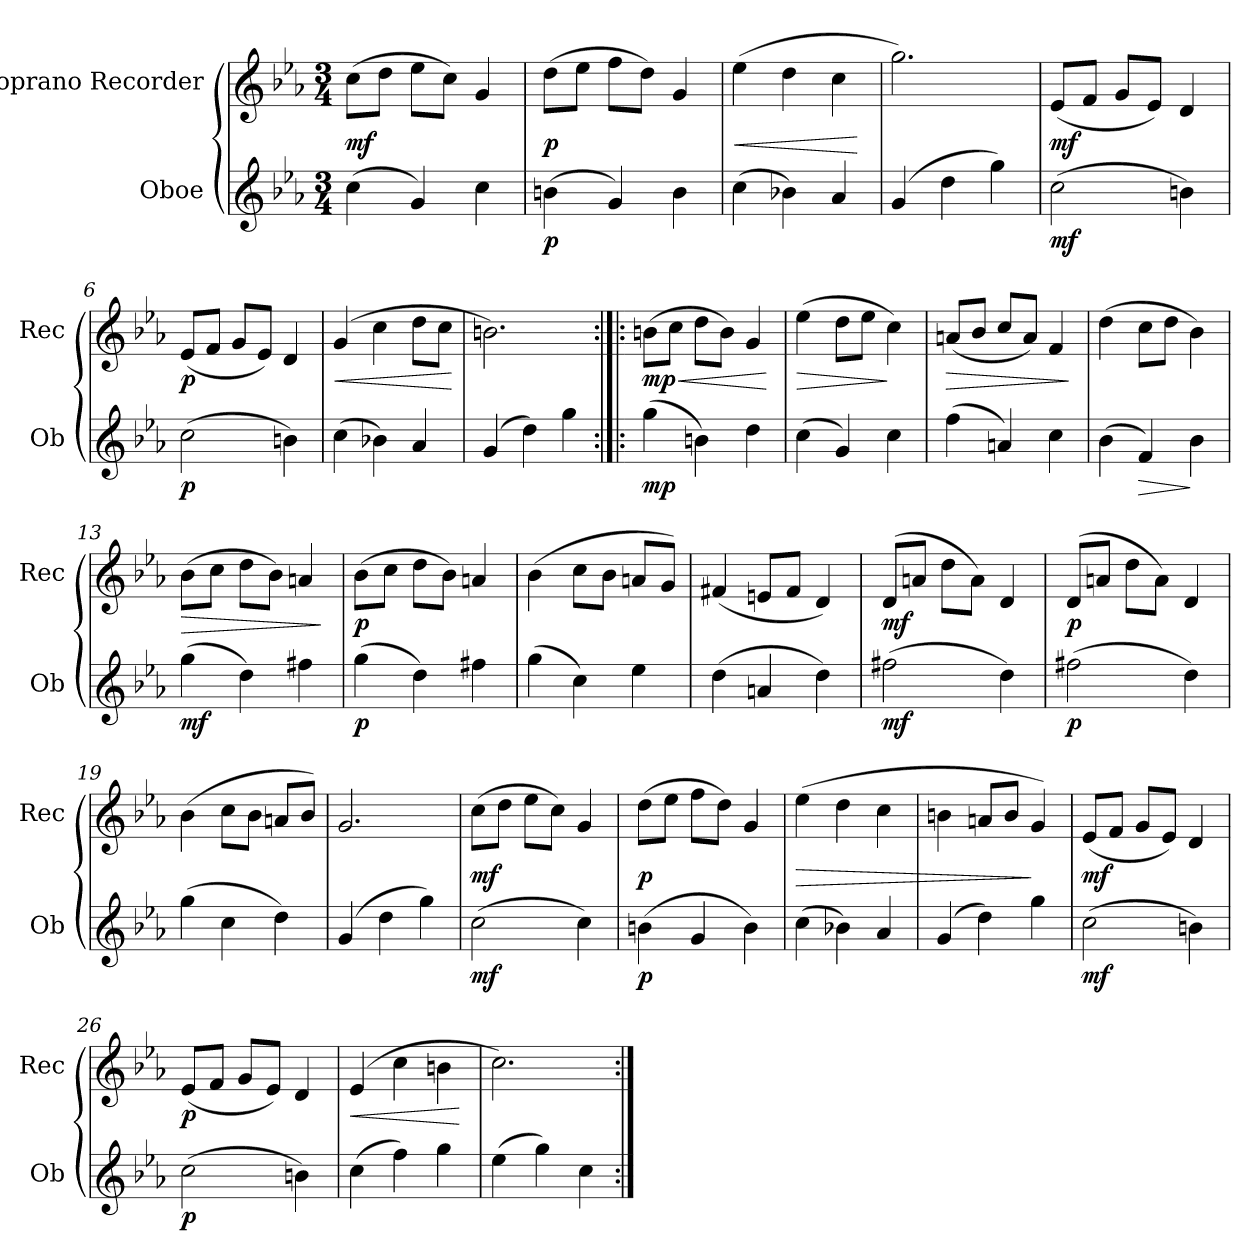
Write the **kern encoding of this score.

**kern	**dynam	**kern	**dynam
*part2	*part2	*part1	*part1
*staff2	*staff2	*staff1	*staff1
*I"Oboe	*	*I"Soprano Recorder	*
*I'Ob	*	*I'Rec	*
*clefG2	*	*clefG2	*
*	*	*ITrd-7c-12	*
*k[b-e-a-]	*	*k[b-e-a-]	*
*E-:	*	*E-:	*
*M3/4	*	*M3/4	*
=1	=1	=1	=1
!	!	!	!LO:DY:b
(>4cc\	.	(>8ccc\L	mf
.	.	8ddd\J	.
4g/)	.	8eee-\L	.
.	.	8ccc\J)	.
4cc\	.	4gg/	.
=2	=2	=2	=2
!	!LO:DY:b	!	!LO:DY:b
(>4bn\	p	(>8ddd\L	p
.	.	8eee-\J	.
4g/)	.	8fff\L	.
.	.	8ddd\J)	.
4b\	.	4gg/	.
=3	=3	=3	=3
!	!	!	!LO:HP:b
(>4cc\	.	(>4eee-\	<
4b-X\)	.	4ddd\	.
4a-/	.	4ccc\	.
.	.	.	[
=4	=4	=4	=4
(>4g/	.	2.ggg\)	.
4dd\	.	.	.
4gg\)	.	.	.
=5	=5	=5	=5
!	!LO:DY:b	!	!LO:DY:b
(>2cc\	mf	(<8ee-/L	mf
.	.	8ff/J	.
.	.	8gg/L	.
.	.	8ee-/J)	.
4bn\)	.	4dd/	.
!!LO:LB:g=z
=6	=6	=6	=6
!	!LO:DY:b	!	!LO:DY:b
(>2cc\	p	(<8ee-/L	p
.	.	8ff/J	.
.	.	8gg/L	.
.	.	8ee-/J)	.
4bn\)	.	4dd/	.
=7	=7	=7	=7
!	!	!	!LO:HP:b
(>4cc\	.	(>4gg/	<
4b-X\)	.	4ccc\	.
4a-/	.	8ddd\L	.
.	.	8ccc\J	.
.	.	.	[
=8	=8	=8	=8
(>4g/	.	2.bbn\)	.
4dd\)	.	.	.
4gg\	.	.	.
=9:|!|:	=9:|!|:	=9:|!|:	=9:|!|:
!	!LO:DY:b	!	!LO:HP:b
!	!	!	!LO:DY:n=1:b
(>4gg\	mp	(>8bbn\L	< mp
.	.	8ccc\J	.
4bn\)	.	8ddd\L	.
.	.	8bb\J)	.
4dd\	.	4gg/	.
.	.	.	[
=10	=10	=10	=10
!	!	!	!LO:HP:b
(>4cc\	.	(>4eee-\	>
4g/)	.	8ddd\L	.
.	.	8eee-\J	.
4cc\	.	4ccc\)	]
!!LO:LB:g=z
=11	=11	=11	=11
!	!	!	!LO:HP:b
(>4ff\	.	(<8aan/L	>
.	.	8bb-/J	.
4an/)	.	8ccc/L	.
.	.	8aa/J)	.
4cc\	.	4ff/	.
.	.	.	]
=12	=12	=12	=12
(>4b-\	.	(>4ddd\	.
!	!LO:HP:b	!	!
4f/)	>	8ccc\L	.
.	.	8ddd\J	.
4b-\	]	4bb-\)	.
=13	=13	=13	=13
!	!LO:DY:b	!	!LO:HP:b
(>4gg\	mf	(>8bb-\L	>
.	.	8ccc\J	.
4dd\)	.	8ddd\L	.
.	.	8bb-\J)	.
4ff#X\	.	4aan/	.
.	.	.	]
=14	=14	=14	=14
!	!LO:DY:b	!	!LO:DY:b
(>4gg\	p	(>8bb-\L	p
.	.	8ccc\J	.
4dd\)	.	8ddd\L	.
.	.	8bb-\J)	.
4ff#X\	.	4aan/	.
=15	=15	=15	=15
(>4gg\	.	(>4bb-\	.
4cc\)	.	8ccc\L	.
.	.	8bb-\J	.
4ee-\	.	8aan/L	.
.	.	8gg/J)	.
!!LO:PB:g=z
=16	=16	=16	=16
(>4dd\	.	(<4ff#X/	.
4an/	.	8een/L	.
.	.	8ff#/J	.
4dd\)	.	4dd/)	.
=17	=17	=17	=17
!	!LO:DY:b	!	!LO:DY:b
(>2ff#X\	mf	(>8dd/L	mf
.	.	8aan/J	.
.	.	8ddd\L	.
.	.	8aa\J)	.
4dd\)	.	4dd/	.
=18	=18	=18	=18
!	!LO:DY:b	!	!LO:DY:b
(>2ff#X\	p	(>8dd/L	p
.	.	8aan/J	.
.	.	8ddd\L	.
.	.	8aa\J)	.
4dd\)	.	4dd/	.
=19	=19	=19	=19
(>4gg\	.	(>4bb-\	.
4cc\	.	8ccc\L	.
.	.	8bb-\J	.
4dd\)	.	8aan/L	.
.	.	8bb-/J)	.
=20	=20	=20	=20
(>4g/	.	2.gg/	.
4dd\	.	.	.
4gg\)	.	.	.
!!LO:LB:g=z
=21	=21	=21	=21
!	!LO:DY:b	!	!LO:DY:b
(>2cc\	mf	(>8ccc\L	mf
.	.	8ddd\J	.
.	.	8eee-\L	.
.	.	8ccc\J)	.
4cc\)	.	4gg/	.
=22	=22	=22	=22
!	!LO:DY:b	!	!LO:DY:b
(>4bn\	p	(>8ddd\L	p
.	.	8eee-\J	.
4g/	.	8fff\L	.
.	.	8ddd\J)	.
4b\)	.	4gg/	.
=23	=23	=23	=23
!	!	!	!LO:HP:b
(>4cc\	.	(>4eee-\	>
4b-X\)	.	4ddd\	.
4a-/	.	4ccc\	.
=24	=24	=24	=24
(>4g/	.	4bbn\	.
4dd\)	.	8aan/L	.
.	.	8bb/J	.
4gg\	.	4gg/)	]
!!LO:LB:g=z
=25	=25	=25	=25
!	!LO:DY:b	!	!LO:DY:b
(>2cc\	mf	(<8ee-/L	mf
.	.	8ff/J	.
.	.	8gg/L	.
.	.	8ee-/J)	.
4bn\)	.	4dd/	.
=26	=26	=26	=26
!	!LO:DY:b	!	!LO:DY:b
(>2cc\	p	(<8ee-/L	p
.	.	8ff/J	.
.	.	8gg/L	.
.	.	8ee-/J)	.
4bn\)	.	4dd/	.
=27	=27	=27	=27
!	!	!	!LO:HP:b
(>4cc\	.	(>4ee-/	<
4ff\)	.	4ccc\	.
4gg\	.	4bbn\	.
.	.	.	[
=28	=28	=28	=28
(>4ee-\	.	2.ccc\)	.
4gg\)	.	.	.
4cc\	.	.	.
=:|!	=:|!	=:|!	=:|!
*-	*-	*-	*-
